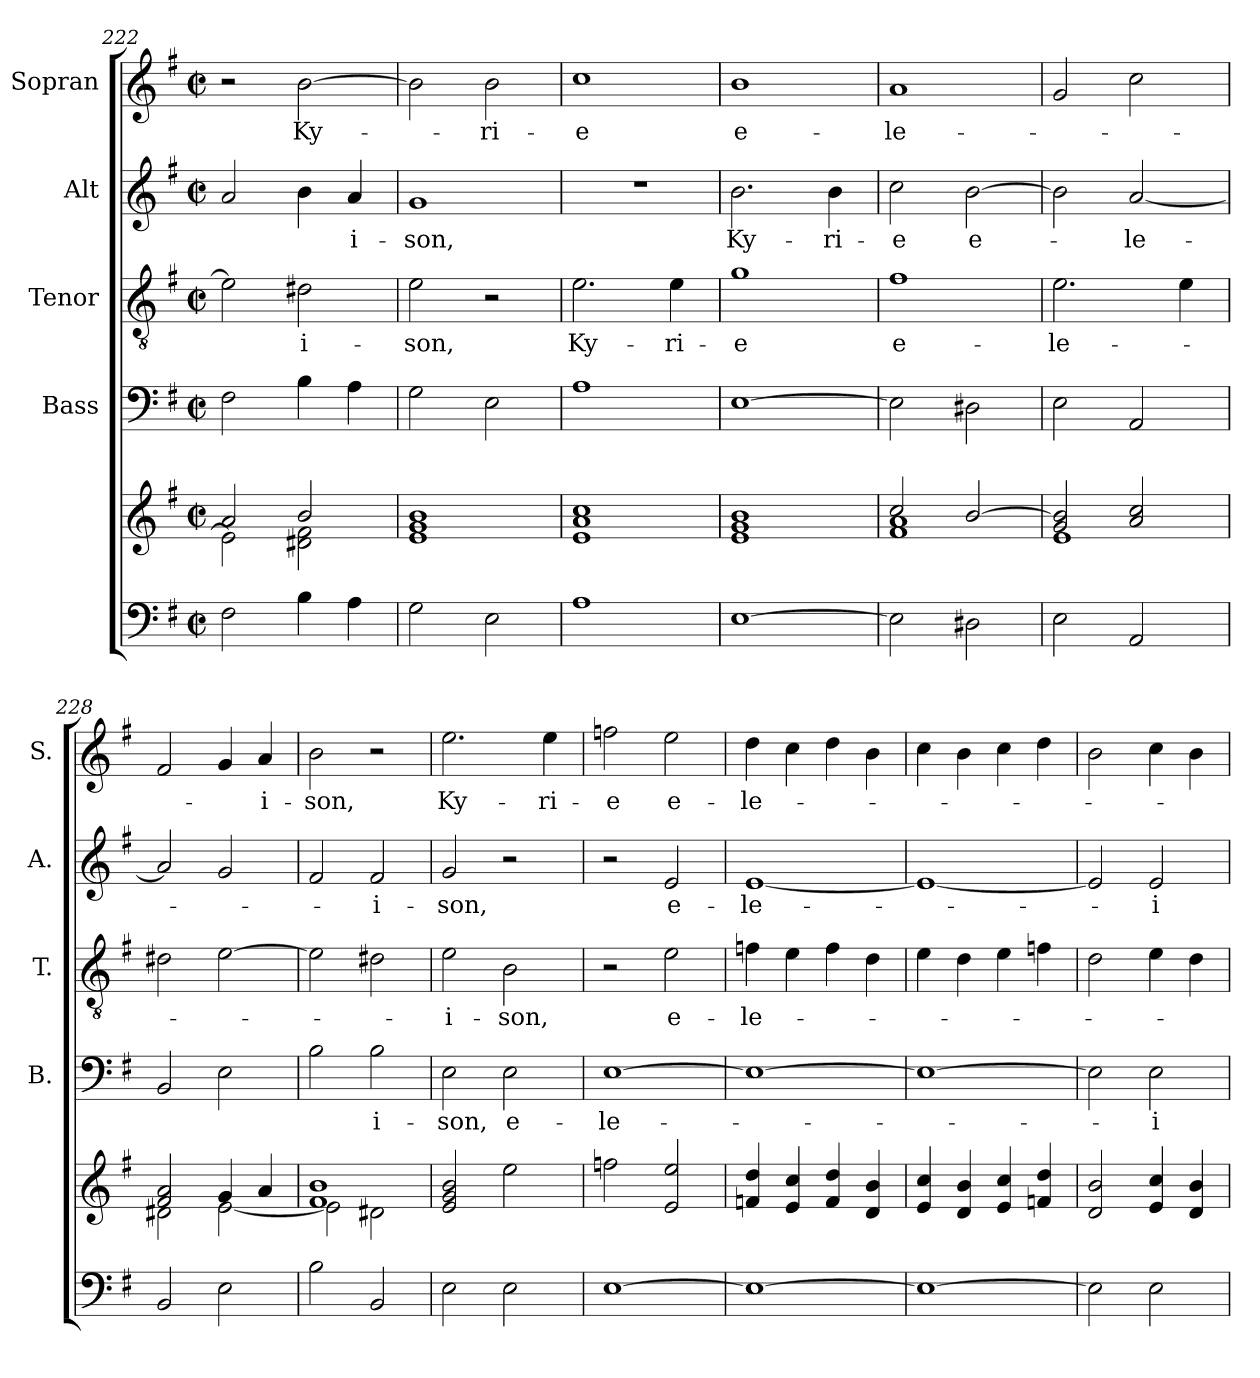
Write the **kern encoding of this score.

**kern	**kern	**kern	**text	**kern	**text	**kern	**text	**kern	**text
*part5	*part5	*part4	*part4	*part3	*part3	*part2	*part2	*part1	*part1
*staff6	*staff5	*staff4	*staff4	*staff3	*staff3	*staff2	*staff2	*staff1	*staff1
*	*	*I"Bass	*	*I"Tenor	*	*I"Alt	*	*I"Sopran	*
*	*	*I'B.	*	*I'T.	*	*I'A.	*	*I'S.	*
*clefF4	*clefG2	*clefF4	*	*clefGv2	*	*clefG2	*	*clefG2	*
*k[f#]	*k[f#]	*k[f#]	*	*k[f#]	*	*k[f#]	*	*k[f#]	*
*G:	*G:	*G:	*	*G:	*	*G:	*	*G:	*
*M2/2	*M2/2	*M2/2	*	*M2/2	*	*M2/2	*	*M2/2	*
*met(c|)	*met(c|)	*met(c|)	*	*met(c|)	*	*met(c|)	*	*met(c|)	*
=222	=222	=222	=222	=222	=222	=222	=222	=222	=222
*	*^	*	*	*	*	*	*	*	*
2F#\	2a/	2e\]	2F#\	.	2e\]	.	2a/	.	2r	.
!	!	!	!	!	!	!LO:LY:b	!	!	!	!LO:LY:b
4B\	2b/	2d#X\ 2f#\	4B\	.	2d#X\	-i-	4b\	.	[2b\	Ky-
!	!	!	!	!	!	!	!	!LO:LY:b	!	!
4A\	.	.	4A\	.	.	.	4a/	-i-	.	.
*	*v	*v	*	*	*	*	*	*	*	*
=223	=223	=223	=223	=223	=223	=223	=223	=223	=223
!	!	!	!	!	!LO:LY:b	!	!LO:LY:b	!	!
2G\	1e 1g 1b	2G\	.	2e\	-son,	1g	-son,	2b\]	.
!	!	!	!	!	!	!	!	!	!LO:LY:b
2E\	.	2E\	.	2r	.	.	.	2b\	-ri-
=224	=224	=224	=224	=224	=224	=224	=224	=224	=224
!	!	!	!	!	!LO:LY:b	!	!	!	!LO:LY:b
1A	1e 1a 1cc	1A	.	2.e\	Ky-	1r	.	1cc	-e
!	!	!	!	!	!LO:LY:b	!	!	!	!
.	.	.	.	4e\	-ri-	.	.	.	.
=225	=225	=225	=225	=225	=225	=225	=225	=225	=225
!	!	!	!	!	!LO:LY:b	!	!LO:LY:b	!	!LO:LY:b
[1E	1e 1g 1b	[1E	.	1g	-e	2.b\	Ky-	1b	e-
!	!	!	!	!	!	!	!LO:LY:b	!	!
.	.	.	.	.	.	4b\	-ri-	.	.
=226	=226	=226	=226	=226	=226	=226	=226	=226	=226
*	*^	*	*	*	*	*	*	*	*
!	!	!	!	!	!	!LO:LY:b	!	!LO:LY:b	!	!LO:LY:b
2E\]	2cc/	1f# 1a	2E\]	.	1f#	e-	2cc\	-e	1a	-le-
!	!	!	!	!	!	!	!	!LO:LY:b	!	!
2D#X\	[>2b/	.	2D#X\	.	.	.	[2b\	e-	.	.
=227	=227	=227	=227	=227	=227	=227	=227	=227	=227	=227
!	!	!	!	!	!	!LO:LY:b	!	!	!	!
2E\	2g/ 2b/]	1e	2E\	.	2.e\	-le-	2b\]	.	2g/	.
!	!	!	!	!	!	!	!	!LO:LY:b	!	!
2AA/	2a/ 2cc/	.	2AA/	.	.	.	[2a/	-le-	2cc\	.
.	.	.	.	.	4e\	.	.	.	.	.
=228	=228	=228	=228	=228	=228	=228	=228	=228	=228	=228
2BB/	2f#/ 2a/	2d#X\	2BB/	.	2d#X\	.	2a/]	.	2f#/	.
2E\	4g/	[<2e\	2E\	.	[2e\	.	2g/	.	4g/	.
!	!	!	!	!	!	!	!	!	!	!LO:LY:b
.	4a/	.	.	.	.	.	.	.	4a/	-i-
=229	=229	=229	=229	=229	=229	=229	=229	=229	=229	=229
!	!	!	!	!	!	!	!	!	!	!LO:LY:b
2B\	1f# 1b	2e\]	2B\	.	2e\]	.	2f#/	.	2b\	-son,
!	!	!	!	!LO:LY:b	!	!	!	!LO:LY:b	!	!
2BB/	.	2d#X\	2B\	-i-	2d#X\	.	2f#/	-i-	2r	.
!!LO:PB:g=z
=230	=230	=230	=230	=230	=230	=230	=230	=230	=230	=230
!	!	!	!	!LO:LY:b	!	!LO:LY:b	!	!LO:LY:b	!	!LO:LY:b
*	*v	*v	*	*	*	*	*	*	*	*
2E\	2e/ 2g/ 2b/	2E\	-son,	2e\	-i-	2g/	-son,	2.ee\	Ky-
!	!	!	!LO:LY:b	!	!LO:LY:b	!	!	!	!
2E\	2ee\	2E\	e-	2B\	-son,	2r	.	.	.
!	!	!	!	!	!	!	!	!	!LO:LY:b
.	.	.	.	.	.	.	.	4ee\	-ri-
=231	=231	=231	=231	=231	=231	=231	=231	=231	=231
!	!	!	!LO:LY:b	!	!	!	!	!	!LO:LY:b
[1E	2ffn\	[1E	-le-	2r	.	2r	.	2ffn\	-e
!	!	!	!	!	!LO:LY:b	!	!LO:LY:b	!	!LO:LY:b
.	2e/ 2ee/	.	.	2e\	e-	2e/	e-	2ee\	e-
=232	=232	=232	=232	=232	=232	=232	=232	=232	=232
!	!	!	!	!	!LO:LY:b	!	!LO:LY:b	!	!LO:LY:b
1E_	4fn/ 4dd/	1E_	.	4fn\	-le-	[1e	-le-	4dd\	-le-
.	4e/ 4cc/	.	.	4e\	.	.	.	4cc\	.
.	4f/ 4dd/	.	.	4f\	.	.	.	4dd\	.
.	4d/ 4b/	.	.	4d\	.	.	.	4b\	.
=233	=233	=233	=233	=233	=233	=233	=233	=233	=233
1E_	4e/ 4cc/	1E_	.	4e\	.	1e_	.	4cc\	.
.	4d/ 4b/	.	.	4d\	.	.	.	4b\	.
.	4e/ 4cc/	.	.	4e\	.	.	.	4cc\	.
.	4fn/ 4dd/	.	.	4fn\	.	.	.	4dd\	.
=234	=234	=234	=234	=234	=234	=234	=234	=234	=234
2E\]	2d/ 2b/	2E\]	.	2d\	.	2e/]	.	2b\	.
!	!	!	!LO:LY:b	!	!	!	!LO:LY:b	!	!
2E\	4e/ 4cc/	2E\	-i-	4e\	.	2e/	-i-	4cc\	.
.	4d/ 4b/	.	.	4d\	.	.	.	4b\	.
=	=	=	=	=	=	=	=	=	=
*-	*-	*-	*-	*-	*-	*-	*-	*-	*-
